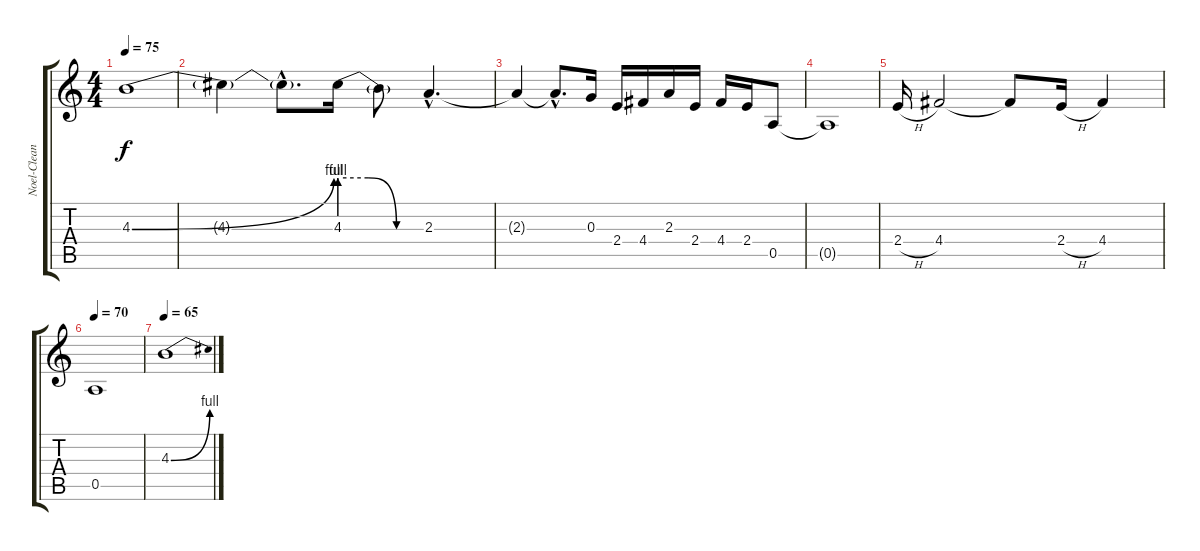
\track ("Noel-Clean Gtr." "Noel-Clean") {instrument electricguitarjazz}
\staff {score tabs}
\tuning (E4 B3 G3 D3 A2 E2) {hide}
\ts (4 4)
\tempo 75
\clef g2
\ks c
4.3{be (bend 0 0 60 4)}.1{dy f} |
4.3{t}.4 4.3{hac t}.8{d} 4.3{be (custom 0 4 20 4 40 0 60 0)}.16 4.3{t}.8 2.3{hac}.4{d} |
2.3{t}.4 2.3{hac t}.8{d} 0.3.16 2.4.16 4.4.16 2.3.16 2.4.16 4.4.16 2.4.16 0.5.8 |
0.5{t}.1 |
2.4{h}.16 4.4.2 4.4{t}.8 2.4{h}.16 4.4.4 |
\tempo 70
0.5.1 |
\tempo 65
4.3{be (bend 0 0 60 4)}.1
